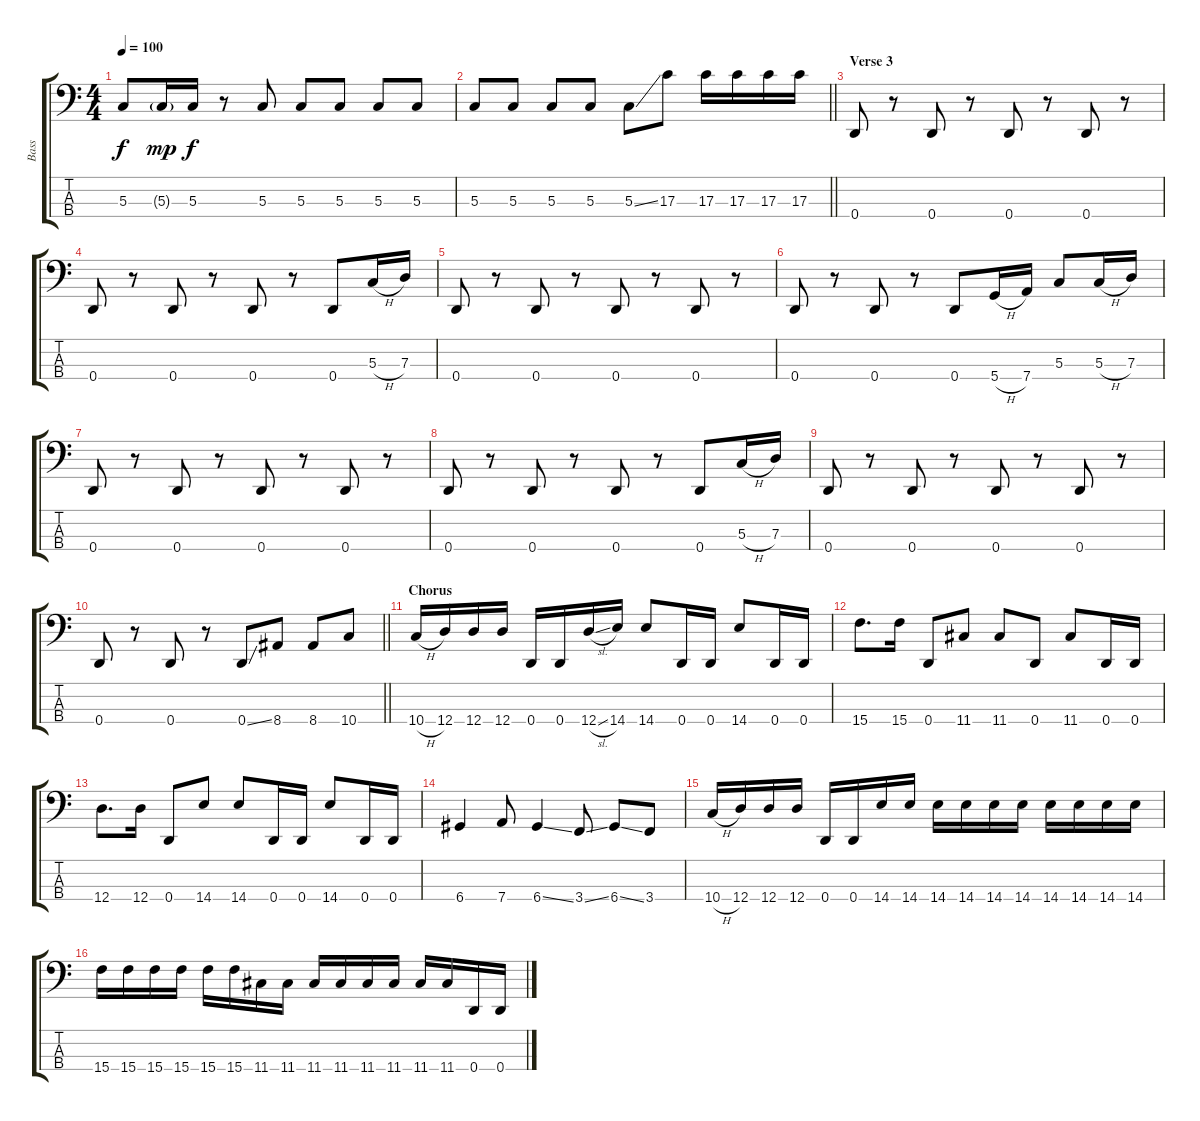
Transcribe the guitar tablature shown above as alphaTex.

\track ("Bass" "Bass") {instrument electricbassfinger}
\staff {score tabs}
\tuning (F2 C2 G1 D1) {hide}
\ts (4 4)
\tempo 100
\clef f4
\ks c
5.3.8{dy f} 5.3{g}.16{dy mp} 5.3.16{dy f} r.8 5.3.8 5.3.8 5.3.8 5.3.8 5.3.8 |
\barLineRight lightlight
5.3.8 5.3.8 5.3.8 5.3.8 5.3{ss}.8 17.3.8 17.3.16 17.3.16 17.3.16 17.3.16 |
\section ("" "Verse 3")
0.4.8 r.8 0.4.8 r.8 0.4.8 r.8 0.4.8 r.8 |
0.4.8 r.8 0.4.8 r.8 0.4.8 r.8 0.4.8 5.3{h}.16 7.3.16 |
0.4.8 r.8 0.4.8 r.8 0.4.8 r.8 0.4.8 r.8 |
0.4.8 r.8 0.4.8 r.8 0.4.8 5.4{h}.16 7.4.16 5.3.8 5.3{h}.16 7.3.16 |
0.4.8 r.8 0.4.8 r.8 0.4.8 r.8 0.4.8 r.8 |
0.4.8 r.8 0.4.8 r.8 0.4.8 r.8 0.4.8 5.3{h}.16 7.3.16 |
0.4.8 r.8 0.4.8 r.8 0.4.8 r.8 0.4.8 r.8 |
\barLineRight lightlight
0.4.8 r.8 0.4.8 r.8 0.4{ss}.8 8.4.8 8.4.8 10.4.8 |
\section ("" "Chorus")
10.4{h}.16 12.4.16 12.4.16 12.4.16 0.4.16 0.4.16 12.4{sl}.16 14.4.16 14.4.8 0.4.16 0.4.16 14.4.8 0.4.16 0.4.16 |
15.4.8{d} 15.4.16 0.4.8 11.4.8 11.4.8 0.4.8 11.4.8 0.4.16 0.4.16 |
12.4.8{d} 12.4.16 0.4.8 14.4.8 14.4.8 0.4.16 0.4.16 14.4.8 0.4.16 0.4.16 |
6.4.4 7.4.8 6.4{ss}.4 3.4{ss}.8 6.4{ss}.8 3.4.8 |
10.4{h}.16 12.4.16 12.4.16 12.4.16 0.4.16 0.4.16 14.4.16 14.4.16 14.4.16 14.4.16 14.4.16 14.4.16 14.4.16 14.4.16 14.4.16 14.4.16 |
15.4.16 15.4.16 15.4.16 15.4.16 15.4.16 15.4.16 11.4.16 11.4.16 11.4.16 11.4.16 11.4.16 11.4.16 11.4.16 11.4.16 0.4.16 0.4.16
